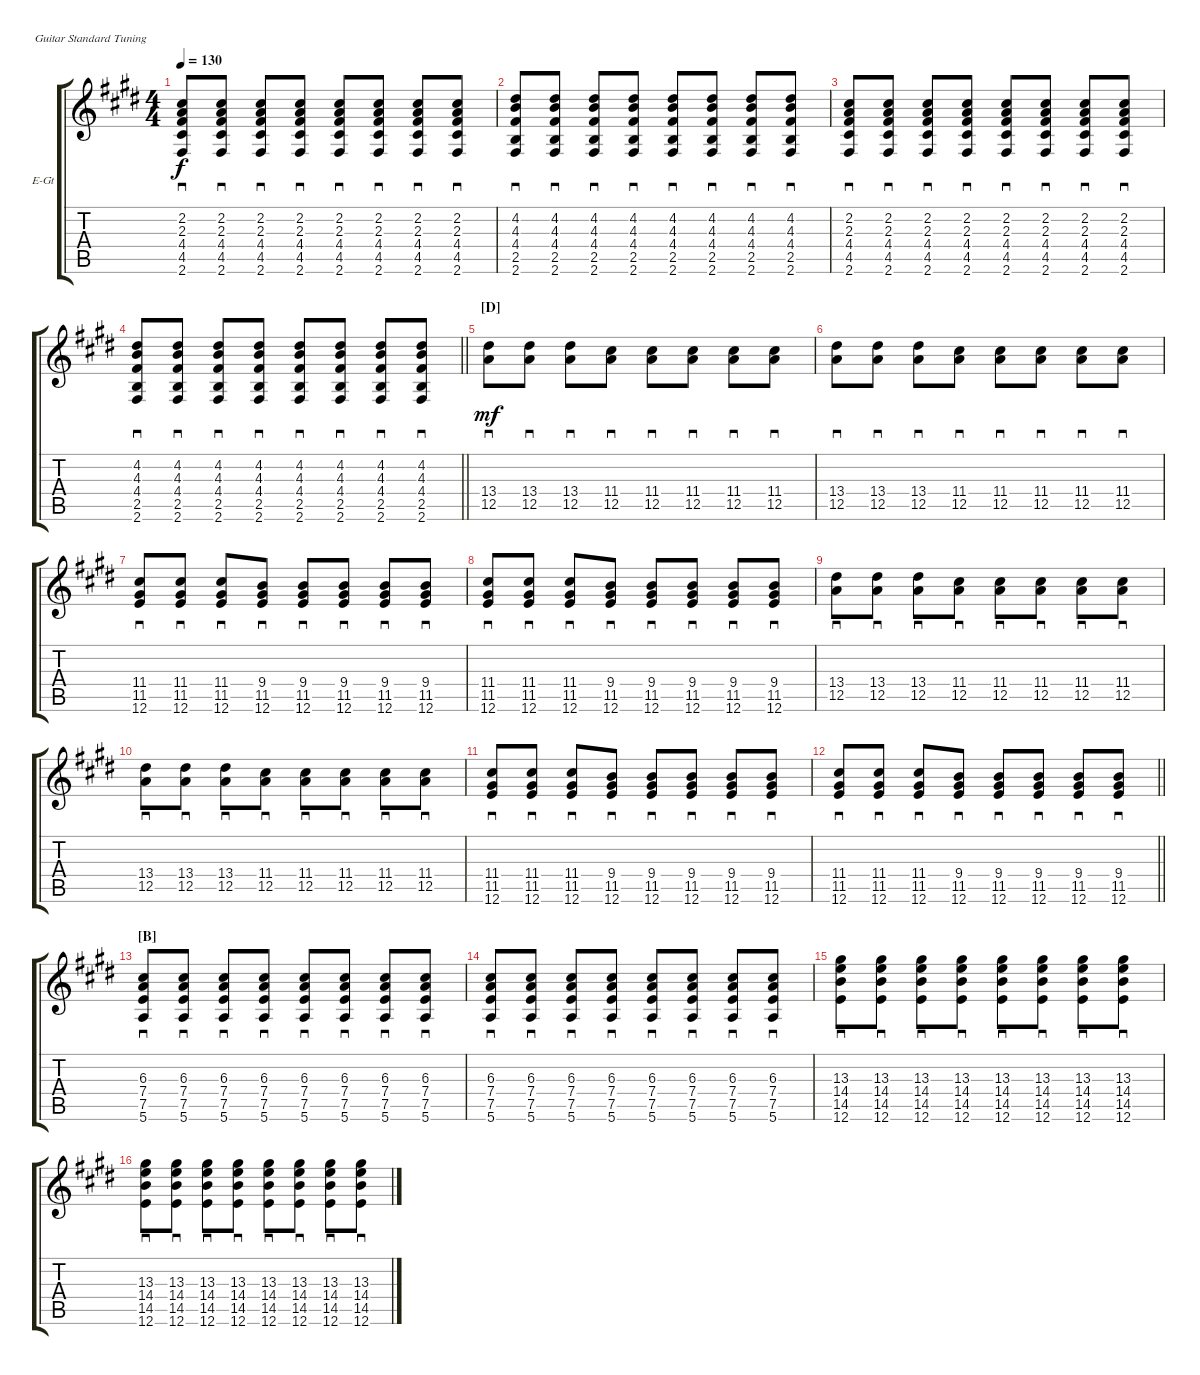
\bracketExtendMode groupsimilarinstruments
\firstSystemTrackNameOrientation horizontal
\otherSystemsTrackNameOrientation horizontal
\track ("Albert Hammond Jr." "E-Gt") {instrument electricguitarmuted}
\staff {score tabs}
\tuning (E4 B3 G3 D3 A2 E2)
\ts (4 4)
\tempo 130
\clef g2
\ks e
(2.2 2.3 4.4 2.6 4.5).8{sd dy f} (2.2 2.3 4.4 2.6 4.5).8{sd} (2.2 2.3 4.4 2.6 4.5).8{sd} (2.2 2.3 4.4 2.6 4.5).8{sd} (2.2 2.3 4.4 2.6 4.5).8{sd} (2.2 2.3 4.4 2.6 4.5).8{sd} (2.2 2.3 4.4 2.6 4.5).8{sd} (2.2 2.3 4.4 2.6 4.5).8{sd} |
(4.2 4.3 4.4 2.5 2.6).8{sd} (4.2 4.3 4.4 2.5 2.6).8{sd} (4.2 4.3 4.4 2.5 2.6).8{sd} (4.2 4.3 4.4 2.5 2.6).8{sd} (4.2 4.3 4.4 2.5 2.6).8{sd} (4.2 4.3 4.4 2.5 2.6).8{sd} (4.2 4.3 4.4 2.5 2.6).8{sd} (4.2 4.3 4.4 2.5 2.6).8{sd} |
(2.2 2.3 4.4 2.6 4.5).8{sd} (2.2 2.3 4.4 2.6 4.5).8{sd} (2.2 2.3 4.4 2.6 4.5).8{sd} (2.2 2.3 4.4 2.6 4.5).8{sd} (2.2 2.3 4.4 2.6 4.5).8{sd} (2.2 2.3 4.4 2.6 4.5).8{sd} (2.2 2.3 4.4 2.6 4.5).8{sd} (2.2 2.3 4.4 2.6 4.5).8{sd} |
\barLineRight lightlight
(4.2 4.3 4.4 2.5 2.6).8{sd} (4.2 4.3 4.4 2.5 2.6).8{sd} (4.2 4.3 4.4 2.5 2.6).8{sd} (4.2 4.3 4.4 2.5 2.6).8{sd} (4.2 4.3 4.4 2.5 2.6).8{sd} (4.2 4.3 4.4 2.5 2.6).8{sd} (4.2 4.3 4.4 2.5 2.6).8{sd} (4.2 4.3 4.4 2.5 2.6).8{sd} |
\section ("D" "")
(13.4 12.5).8{sd dy mf} (13.4 12.5).8{sd} (13.4 12.5).8{sd} (11.4 12.5).8{sd} (11.4 12.5).8{sd} (11.4 12.5).8{sd} (11.4 12.5).8{sd} (11.4 12.5).8{sd} |
(13.4 12.5).8{sd} (13.4 12.5).8{sd} (13.4 12.5).8{sd} (11.4 12.5).8{sd} (11.4 12.5).8{sd} (11.4 12.5).8{sd} (11.4 12.5).8{sd} (11.4 12.5).8{sd} |
(11.4 11.5 12.6).8{sd} (11.4 11.5 12.6).8{sd} (11.4 11.5 12.6).8{sd} (9.4 11.5 12.6).8{sd} (9.4 11.5 12.6).8{sd} (9.4 11.5 12.6).8{sd} (9.4 11.5 12.6).8{sd} (9.4 11.5 12.6).8{sd} |
(11.4 11.5 12.6).8{sd} (11.4 11.5 12.6).8{sd} (11.4 11.5 12.6).8{sd} (9.4 11.5 12.6).8{sd} (9.4 11.5 12.6).8{sd} (9.4 11.5 12.6).8{sd} (9.4 11.5 12.6).8{sd} (9.4 11.5 12.6).8{sd} |
(13.4 12.5).8{sd} (13.4 12.5).8{sd} (13.4 12.5).8{sd} (11.4 12.5).8{sd} (11.4 12.5).8{sd} (11.4 12.5).8{sd} (11.4 12.5).8{sd} (11.4 12.5).8{sd} |
(13.4 12.5).8{sd} (13.4 12.5).8{sd} (13.4 12.5).8{sd} (11.4 12.5).8{sd} (11.4 12.5).8{sd} (11.4 12.5).8{sd} (11.4 12.5).8{sd} (11.4 12.5).8{sd} |
(11.4 11.5 12.6).8{sd} (11.4 11.5 12.6).8{sd} (11.4 11.5 12.6).8{sd} (9.4 11.5 12.6).8{sd} (9.4 11.5 12.6).8{sd} (9.4 11.5 12.6).8{sd} (9.4 11.5 12.6).8{sd} (9.4 11.5 12.6).8{sd} |
\barLineRight lightlight
(11.4 11.5 12.6).8{sd} (11.4 11.5 12.6).8{sd} (11.4 11.5 12.6).8{sd} (9.4 11.5 12.6).8{sd} (9.4 11.5 12.6).8{sd} (9.4 11.5 12.6).8{sd} (9.4 11.5 12.6).8{sd} (9.4 11.5 12.6).8{sd} |
\section ("B" "")
(5.6 7.5 7.4 6.3).8{sd} (5.6 7.5 7.4 6.3).8{sd} (5.6 7.5 7.4 6.3).8{sd} (5.6 7.5 7.4 6.3).8{sd} (5.6 7.5 7.4 6.3).8{sd} (5.6 7.5 7.4 6.3).8{sd} (5.6 7.5 7.4 6.3).8{sd} (5.6 7.5 7.4 6.3).8{sd} |
(5.6 7.5 7.4 6.3).8{sd} (5.6 7.5 7.4 6.3).8{sd} (5.6 7.5 7.4 6.3).8{sd} (5.6 7.5 7.4 6.3).8{sd} (5.6 7.5 7.4 6.3).8{sd} (5.6 7.5 7.4 6.3).8{sd} (5.6 7.5 7.4 6.3).8{sd} (5.6 7.5 7.4 6.3).8{sd} |
(13.3 14.4 12.6 14.5).8{sd} (13.3 14.4 12.6 14.5).8{sd} (13.3 14.4 12.6 14.5).8{sd} (13.3 14.4 12.6 14.5).8{sd} (13.3 14.4 12.6 14.5).8{sd} (13.3 14.4 12.6 14.5).8{sd} (13.3 14.4 12.6 14.5).8{sd} (13.3 14.4 12.6 14.5).8{sd} |
(13.3 14.4 12.6 14.5).8{sd} (13.3 14.4 12.6 14.5).8{sd} (13.3 14.4 12.6 14.5).8{sd} (13.3 14.4 12.6 14.5).8{sd} (13.3 14.4 12.6 14.5).8{sd} (13.3 14.4 12.6 14.5).8{sd} (13.3 14.4 12.6 14.5).8{sd} (13.3 14.4 12.6 14.5).8{sd}
